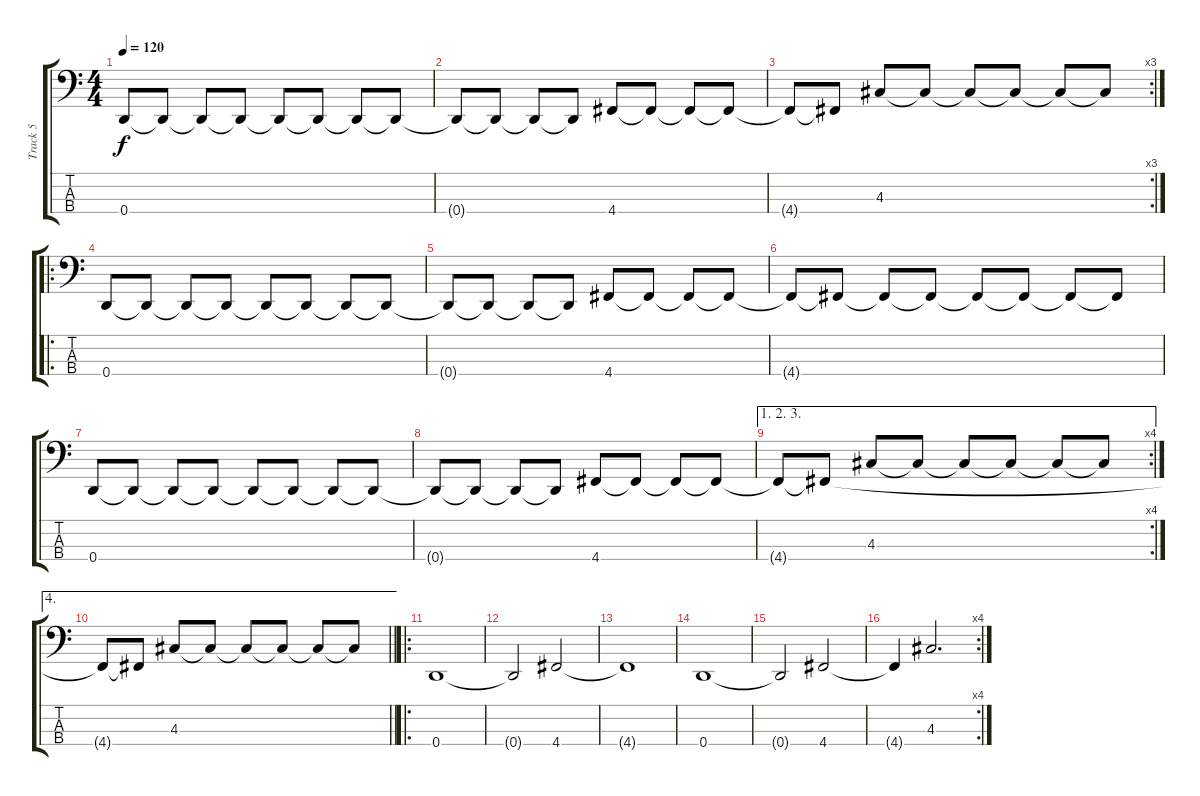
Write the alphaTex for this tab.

\track ("Track 5" "Track 5") {instrument distortionguitar}
\staff {score tabs}
\tuning (G2 D2 A1 D1) {hide}
\ts (4 4)
\tempo 120
\clef f4
\ks c
0.4.8{dy f} 0.4{t}.8 0.4{t}.8 0.4{t}.8 0.4{t}.8 0.4{t}.8 0.4{t}.8 0.4{t}.8 |
0.4{t}.8 0.4{t}.8 0.4{t}.8 0.4{t}.8 4.4.8 4.4{t}.8 4.4{t}.8 4.4{t}.8 |
\rc 3
4.4{t}.8 4.4{t}.8 4.3.8 4.3{t}.8 4.3{t}.8 4.3{t}.8 4.3{t}.8 4.3{t}.8 |
\ro
0.4.8 0.4{t}.8 0.4{t}.8 0.4{t}.8 0.4{t}.8 0.4{t}.8 0.4{t}.8 0.4{t}.8 |
0.4{t}.8 0.4{t}.8 0.4{t}.8 0.4{t}.8 4.4.8 4.4{t}.8 4.4{t}.8 4.4{t}.8 |
4.4{t}.8 4.4{t}.8 4.4{t}.8 4.4{t}.8 4.4{t}.8 4.4{t}.8 4.4{t}.8 4.4{t}.8 |
0.4.8 0.4{t}.8 0.4{t}.8 0.4{t}.8 0.4{t}.8 0.4{t}.8 0.4{t}.8 0.4{t}.8 |
0.4{t}.8 0.4{t}.8 0.4{t}.8 0.4{t}.8 4.4.8 4.4{t}.8 4.4{t}.8 4.4{t}.8 |
\ae (1 2 3)
\rc 4
4.4{t}.8 4.4{t}.8 4.3.8 4.3{t}.8 4.3{t}.8 4.3{t}.8 4.3{t}.8 4.3{t}.8 |
\ae 4
\barLineRight lightlight
4.4{t}.8 4.4{t}.8 4.3.8 4.3{t}.8 4.3{t}.8 4.3{t}.8 4.3{t}.8 4.3{t}.8 |
\ro
0.4.1 |
0.4{t}.2 4.4.2 |
4.4{t}.1 |
0.4.1 |
0.4{t}.2 4.4.2 |
\rc 4
4.4{t}.4 4.3.2{d}
